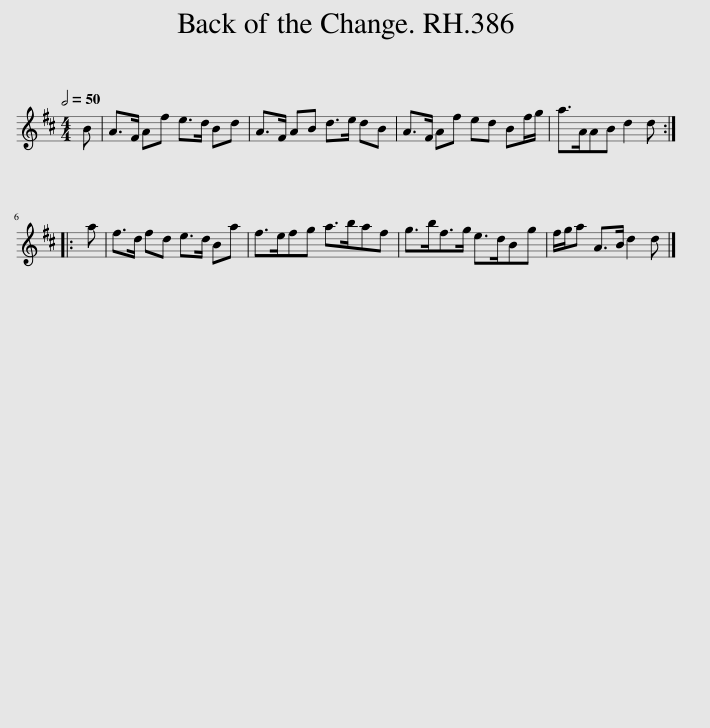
X:1
L:1/8
Q:1/2=50
M:4/4
I:linebreak $
K:D
V:1 treble
V:1
 B | A>F Af e>d Bd | A>F AB d>e dB | A>F Af ed Bf/g/ | a>AAB d2 d ::$ %5
 a | f>d fd e>d Ba | f>efg a>baf | g>bf>g e>dBg | f/g/a A>B d2 d |] %10
